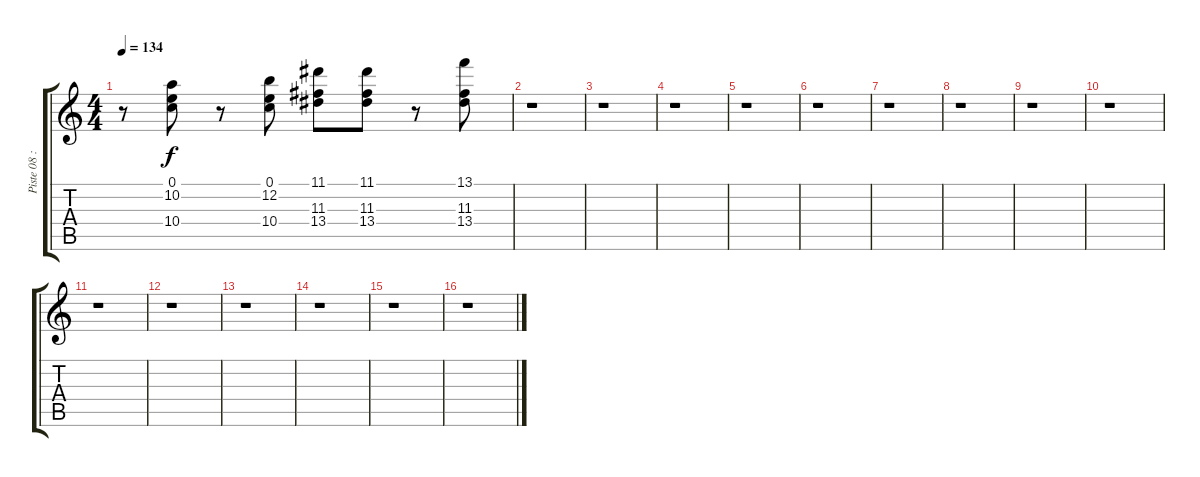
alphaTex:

\track ("Piste 08 : non précisé" "Piste 08 :") {instrument acousticguitarsteel}
\staff {score tabs}
\tuning (E4 B3 G3 D3 A2 E2) {hide}
\ts (4 4)
\tempo 134
\clef g2
\ks c
r.8{dy f} (0.1 10.2 10.4).8 r.8 (0.1 12.2 10.4).8 (11.1 11.3 13.4).8 (11.1 11.3 13.4).8 r.8 (13.1 11.3 13.4).8 |
r.1 |
r.1 |
r.1 |
r.1 |
r.1 |
r.1 |
r.1 |
r.1 |
r.1 |
r.1 |
r.1 |
r.1 |
r.1 |
r.1 |
r.1
